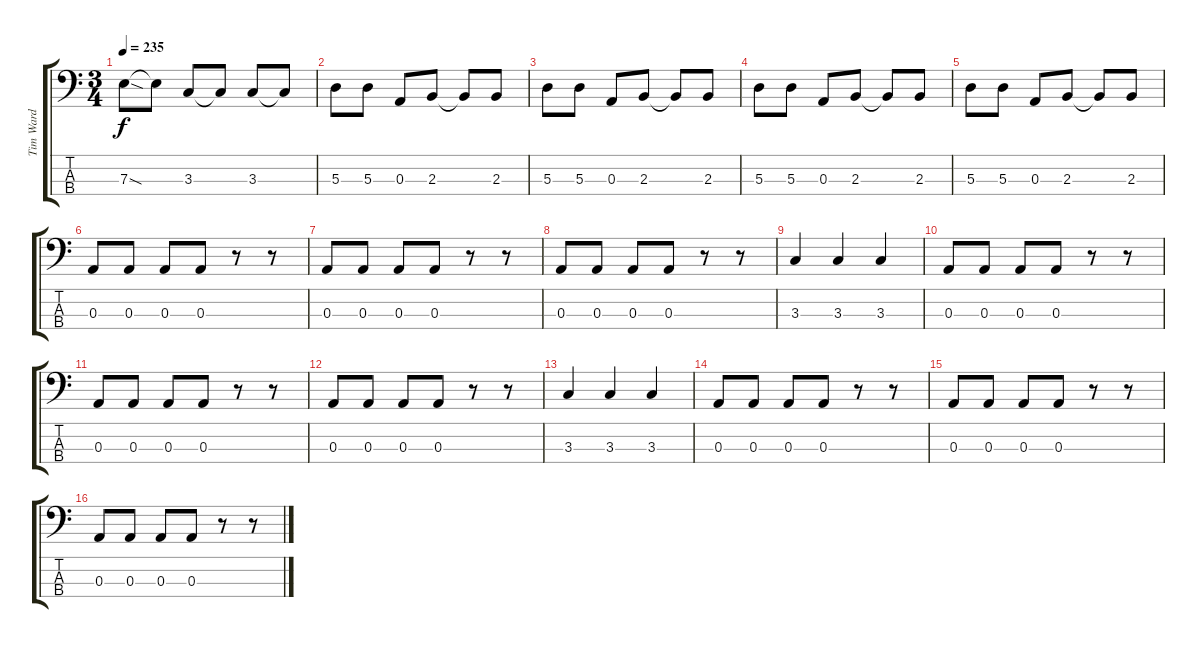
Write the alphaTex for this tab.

\track ("Tim Ward" "Tim Ward") {instrument electricbasspick}
\staff {score tabs}
\tuning (G2 D2 A1 E1) {hide}
\ts (3 4)
\tempo 235
\clef f4
\ks c
7.3{sod}.8{dy f} 7.3{t}.8 3.3.8 3.3{t}.8 3.3.8 3.3{t}.8 |
5.3.8 5.3.8 0.3.8 2.3.8 2.3{t}.8 2.3.8 |
5.3.8 5.3.8 0.3.8 2.3.8 2.3{t}.8 2.3.8 |
5.3.8 5.3.8 0.3.8 2.3.8 2.3{t}.8 2.3.8 |
5.3.8 5.3.8 0.3.8 2.3.8 2.3{t}.8 2.3.8 |
0.3.8 0.3.8 0.3.8 0.3.8 r.8 r.8 |
0.3.8 0.3.8 0.3.8 0.3.8 r.8 r.8 |
0.3.8 0.3.8 0.3.8 0.3.8 r.8 r.8 |
3.3.4 3.3.4 3.3.4 |
0.3.8 0.3.8 0.3.8 0.3.8 r.8 r.8 |
0.3.8 0.3.8 0.3.8 0.3.8 r.8 r.8 |
0.3.8 0.3.8 0.3.8 0.3.8 r.8 r.8 |
3.3.4 3.3.4 3.3.4 |
0.3.8 0.3.8 0.3.8 0.3.8 r.8 r.8 |
0.3.8 0.3.8 0.3.8 0.3.8 r.8 r.8 |
0.3.8 0.3.8 0.3.8 0.3.8 r.8 r.8
